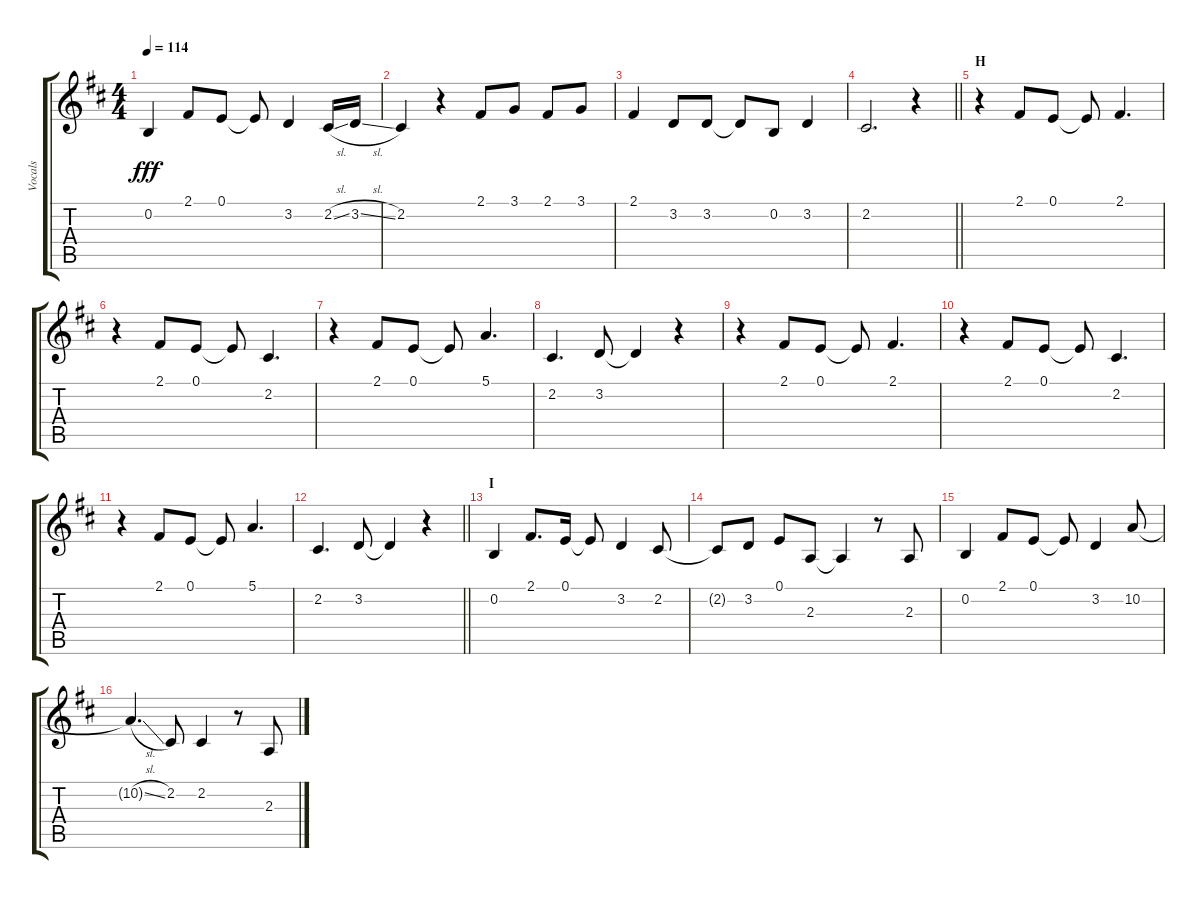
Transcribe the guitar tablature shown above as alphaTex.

\track ("Vocals" "Vocals") {instrument voiceoohs}
\staff {score tabs}
\tuning (E4 B3 G3 D3 A2 E2) {hide}
\ts (4 4)
\tempo 114
\clef g2
\ks d
0.2.4{dy fff} 2.1.8 0.1.8 0.1{t}.8 3.2.4 2.2{sl}.16 3.2{sl}.16 |
2.2.4 r.4 2.1.8 3.1.8 2.1.8 3.1.8 |
2.1.4 3.2.8 3.2.8 3.2{t}.8 0.2.8 3.2.4 |
\barLineRight lightlight
2.2.2{d} r.4 |
\section ("" "H")
r.4 2.1.8 0.1.8 0.1{t}.8 2.1.4{d} |
r.4 2.1.8 0.1.8 0.1{t}.8 2.2.4{d} |
r.4 2.1.8 0.1.8 0.1{t}.8 5.1.4{d} |
2.2.4{d} 3.2.8 3.2{t}.4 r.4 |
r.4 2.1.8 0.1.8 0.1{t}.8 2.1.4{d} |
r.4 2.1.8 0.1.8 0.1{t}.8 2.2.4{d} |
r.4 2.1.8 0.1.8 0.1{t}.8 5.1.4{d} |
\barLineRight lightlight
2.2.4{d} 3.2.8 3.2{t}.4 r.4 |
\section ("" "I")
0.2.4 2.1.8{d} 0.1.16 0.1{t}.8 3.2.4 2.2.8 |
2.2{t}.8 3.2.8 0.1.8 2.3.8 2.3{t}.4 r.8 2.3.8 |
0.2.4 2.1.8 0.1.8 0.1{t}.8 3.2.4 10.2.8 |
10.2{sl t}.4{d} 2.2.8 2.2.4 r.8 2.3.8
